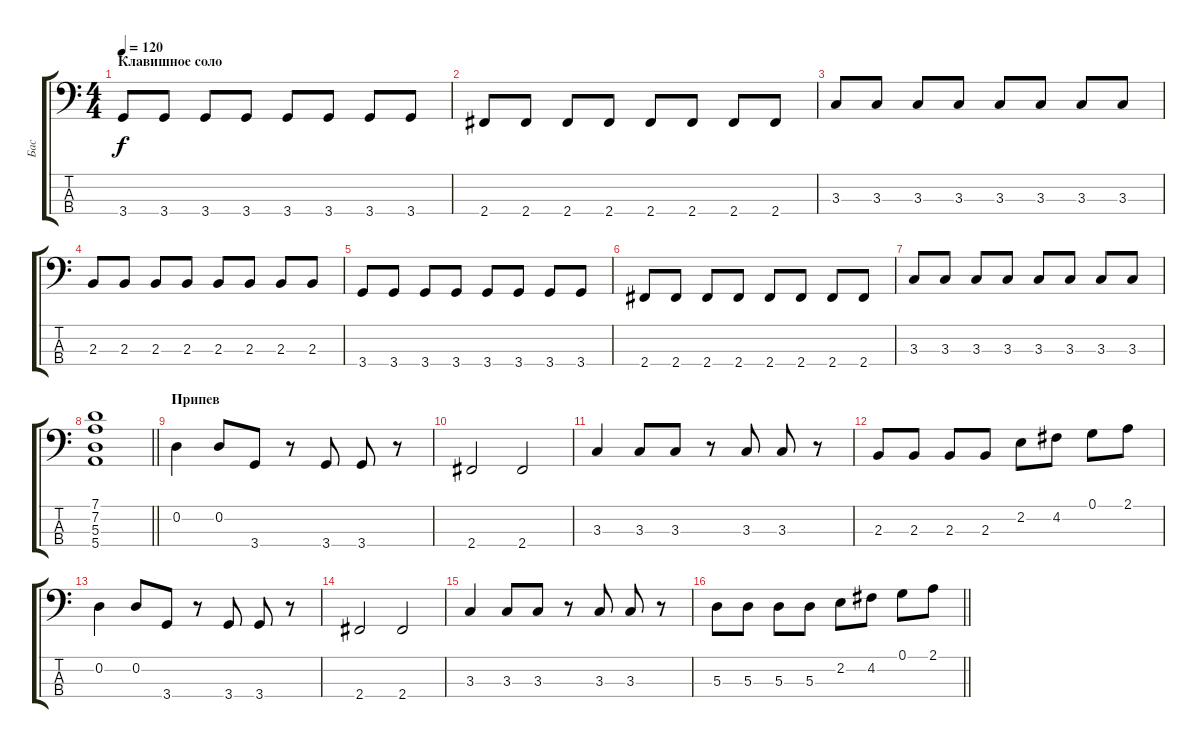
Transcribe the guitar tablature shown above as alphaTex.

\track ("Бас" "Бас") {instrument slapbass1}
\staff {score tabs}
\tuning (G2 D2 A1 E1) {hide}
\ts (4 4)
\section ("" "Клавишное соло")
\tempo 120
\clef f4
\ks c
3.4.8{dy f volume 12 instrument slapbass1} 3.4.8 3.4.8 3.4.8 3.4.8 3.4.8 3.4.8 3.4.8 |
2.4.8 2.4.8 2.4.8 2.4.8 2.4.8 2.4.8 2.4.8 2.4.8 |
3.3.8 3.3.8 3.3.8 3.3.8 3.3.8 3.3.8 3.3.8 3.3.8 |
2.3.8 2.3.8 2.3.8 2.3.8 2.3.8 2.3.8 2.3.8 2.3.8 |
3.4.8 3.4.8 3.4.8 3.4.8 3.4.8 3.4.8 3.4.8 3.4.8 |
2.4.8 2.4.8 2.4.8 2.4.8 2.4.8 2.4.8 2.4.8 2.4.8 |
3.3.8 3.3.8 3.3.8 3.3.8 3.3.8 3.3.8 3.3.8 3.3.8 |
\barLineRight lightlight
(7.1 7.2 5.3 5.4).1 |
\section ("" "Припев")
0.2.4 0.2.8 3.4.8 r.8 3.4.8 3.4.8 r.8 |
2.4.2 2.4.2 |
3.3.4 3.3.8 3.3.8 r.8 3.3.8 3.3.8 r.8 |
2.3.8 2.3.8 2.3.8 2.3.8 2.2.8 4.2.8 0.1.8 2.1.8 |
0.2.4 0.2.8 3.4.8 r.8 3.4.8 3.4.8 r.8 |
2.4.2 2.4.2 |
3.3.4 3.3.8 3.3.8 r.8 3.3.8 3.3.8 r.8 |
\barLineRight lightlight
5.3.8 5.3.8 5.3.8 5.3.8 2.2.8 4.2.8 0.1.8 2.1.8
